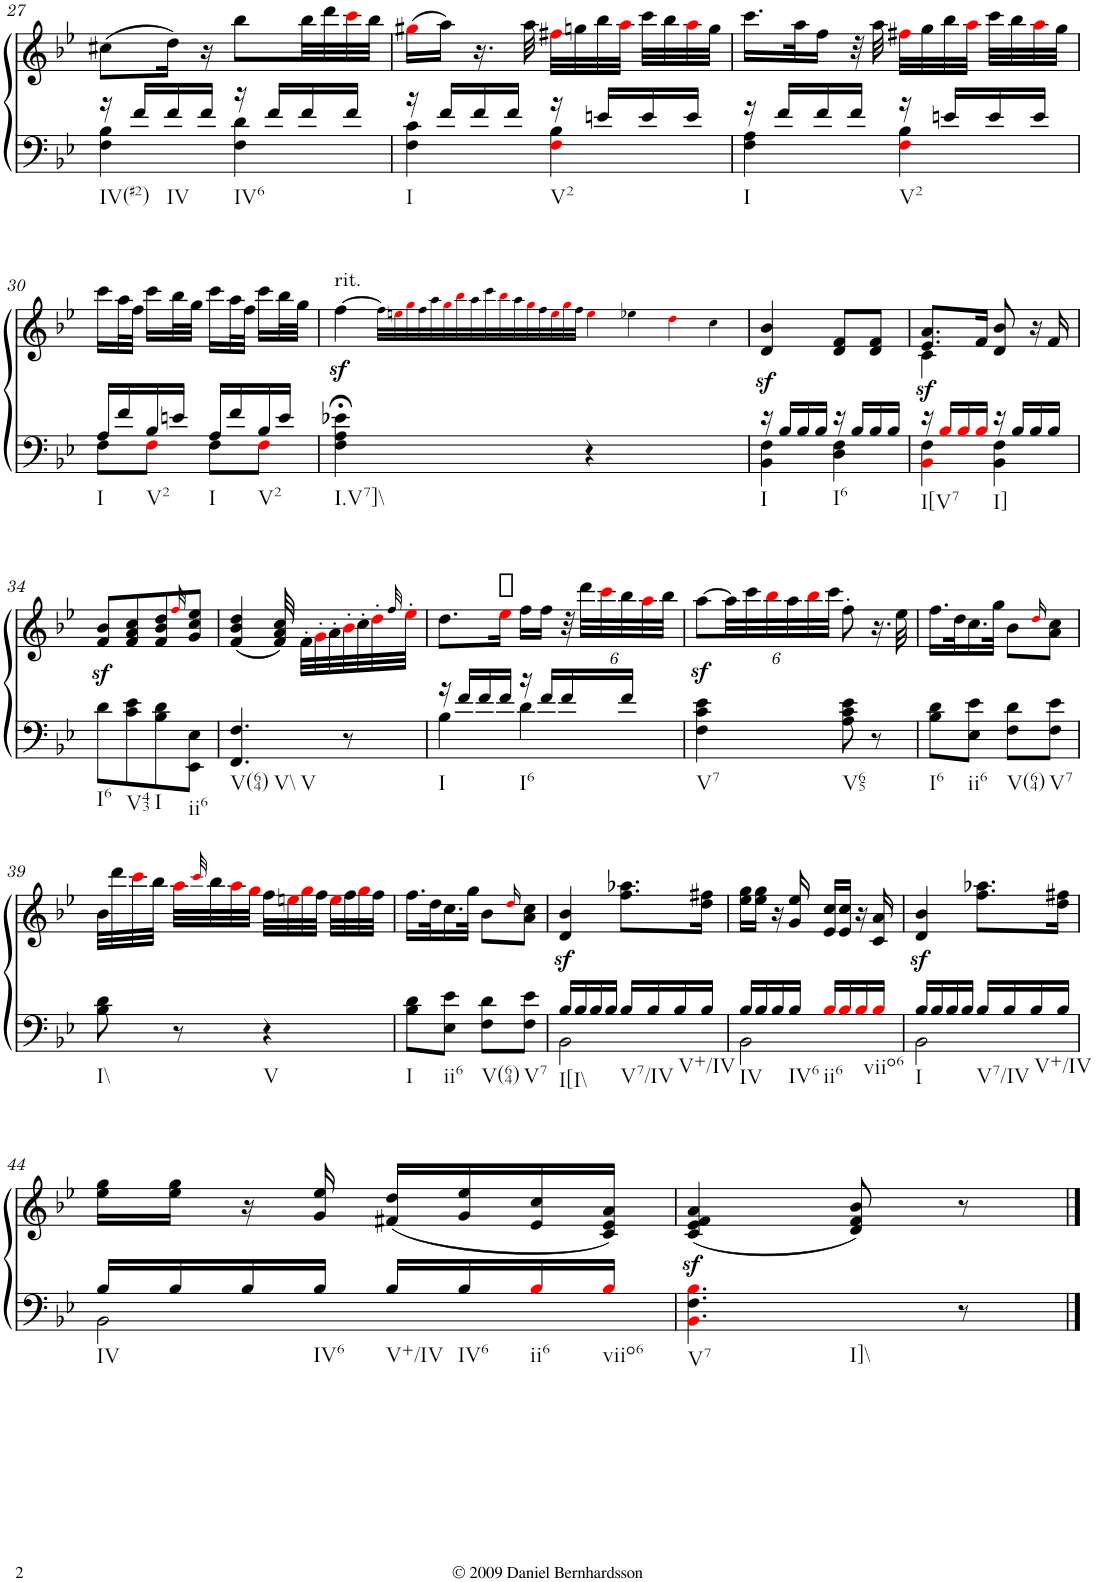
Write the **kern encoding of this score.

**kern	**kern	**dynam
*part1	*part1	*part1
*staff2	*staff1	*staff1/2
*I"Piano	*	*
*I'Pno.	*	*
!!LO:PB:g=z
*clefF4	*clefG2	*
*k[b-e-]	*k[b-e-]	*
*B-:	*B-:	*
*M2/4	*M2/4	*
=27	=27	=27
*^	*	*
!LO:TX:b:t=IV(#2)	!	!	!
16r	4F\ 4B-\	(8cc#X\L	.
16f/LL	.	.	.
!LO:TX:b:t=IV	!	!	!
16f/	.	16dd\Jk)	.
16f/JJ	.	16r	.
!LO:TX:b:t=IV6	!	!	!
16r	4F\ 4d\	8bb-\L	.
16f/LL	.	.	.
16f/	.	32bb-\LL	.
.	.	32ddd\	.
16f/JJ	.	32ccci\	.
.	.	32bb-\JJJ	.
=28	=28	=28	=28
!LO:TX:b:t=I	!	!	!
16r	4F\ 4c\	(16gg#Xi\LL	.
16f/LL	.	16aa\JJ)	.
16f/	.	16.r	.
16f/JJ	.	.	.
.	.	32aa\	.
!LO:TX:b:t=V2	!	!	!
16r	4Fi\ 4B-\	32ff#Xi\LLL	.
.	.	32ggn\	.
16en/LL	.	32bb-\	.
.	.	32aai\JJJ	.
16e/	.	32ccc\LLL	.
.	.	32bb-\	.
16e/JJ	.	32aai\	.
.	.	32gg\JJJ	.
=29	=29	=29	=29
!LO:TX:b:t=I	!	!	!
16r	4F\ 4A\	16.ccc\LL	.
16f/LL	.	.	.
.	.	32aa\K	.
16f/	.	16ff\JJ	.
16f/JJ	.	32r	.
.	.	32aa\	.
!LO:TX:b:t=V2	!	!	!
16r	4Fi\ 4B-\	32ff#Xi\LLL	.
.	.	32gg\	.
16en/LL	.	32bb-\	.
.	.	32aai\JJJ	.
16e/	.	32ccc\LLL	.
.	.	32bb-\	.
16e/JJ	.	32aai\	.
.	.	32gg\JJJ	.
!!LO:LB:g=z
=30	=30	=30	=30
!LO:TX:b:t=I	!	!	!
16A/LL	8F\L	16ccc\LL	.
16f/	.	32aa\L	.
.	.	32ff\JJJ	.
!LO:TX:b:t=V2	!	!	!
16B-/	8Fi\J	16ccc\LL	.
16en/JJ	.	32bb-\L	.
.	.	32gg\JJJ	.
!LO:TX:b:t=I	!	!	!
16A/LL	8F\L	16ccc\LL	.
16f/	.	32aa\L	.
.	.	32ff\JJJ	.
!LO:TX:b:t=V2	!	!	!
16B-/	8Fi\J	16ccc\LL	.
16e/JJ	.	32bb-\L	.
.	.	32gg\JJJ	.
*v	*v	*	*
=31	=31	=31
!	!LO:TX:a:t=rit.	!
!LO:TX:b:t=I.V7]\\	!	!
4F\;< 4A\;< 4e-X\;<	[>4ffz<\	.
4ryy	32ff!\LLL]	.
.	32een!i\	.
.	32gg!i\	.
.	32ff!\	.
.	32aa!\	.
.	32gg!i\	.
.	32bb-!i\	.
.	32aa!\	.
4ryy	32ccc!\	.
.	32bb-!i\	.
.	32aa!\	.
.	32gg!i\	.
.	32ff!\	.
.	32ee!i\	.
.	32gg!i\	.
.	32ff!\JJJ	.
4r	4ee!i\	.
2ryy	4ee-X!\	.
.	4dd!i\	.
4ryy	4cc!\	.
=32	=32	=32
*^	*	*
!LO:TX:b:t=I	!	!	!
16r	4BB-\ 4F\	4d/z< 4b-/z<	.
16B-/LL	.	.	.
16B-/	.	.	.
16B-/JJ	.	.	.
!LO:TX:b:t=I6	!	!	!
16r	4D\ 4F\	8d/ 8f/L	.
16B-/LL	.	.	.
16B-/	.	8d/ 8f/J	.
16B-/JJ	.	.	.
=33	=33	=33	=33
*	*	*^	*
!LO:TX:b:t=I[V7	!	!	!	!
!	!	!	!	!LO:DY:b
16r	4BB-i\ 4F\	8.e-/ 8.a/L	4c\	sf
16B-i/LL	.	.	.	.
16B-i/	.	.	.	.
16B-i/JJ	.	16f/Jk	.	.
!LO:TX:b:t=I]	!	!	!	!
16r	4BB-\ 4F\	8d/ 8b-/	4ryy	.
16B-/LL	.	.	.	.
16B-/	.	16r	.	.
16B-/JJ	.	16f/	.	.
*v	*v	*	*	*
*	*v	*v	*
!!LO:LB:g=z
=34	=34	=34
!LO:TX:b:t=I6	!	!
8d\L	8f/z< 8b-/z<L	.
!LO:TX:b:t=V43	!	!
8c\ 8e-\	8f/ 8a/ 8cc/	.
!LO:TX:b:t=I	!	!
8B-\ 8d\	8f/ 8b-/ 8dd/	.
.	32qffi/	.
!LO:TX:b:t=ii6	!	!
8EE-\ 8E-\J	8g/ 8cc/ 8ee-/J	.
=35	=35	=35
!LO:TX:b:t=V(64)	!	!
!LO:TX:b:t=V\\	!	!
!LO:TX:b:t=V	!	!
4.FF/ 4.F/	(4f/ 4b-/ 4dd/	.
.	32f/ 32a/ 32cc/)	.
.	32f'\LLL	.
.	32g'i\	.
.	32a'\	.
8r	32b-'i\	.
.	32cc'\	.
.	32dd'i\	.
.	32qff/	.
.	32ee-'i\JJJ	.
=36	=36	=36
*^	*	*
!LO:TX:b:t=I	!	!	!
16r	4B-\	8.dd\L	.
16f/LL	.	.	.
16f/	.	.	.
16f/JJ	.	16ee-i\Jk	.
!LO:TX:b:t=I6	!	!	!
16r	4d\	16ff\LL	.
16f/LL	.	16ff\JJ	.
*	*	*Xbrackettup	*
16f/	.	48r	.
.	.	48ddd\LLL	.
.	.	48ccci\	.
16f/JJ	.	48bb-\	.
.	.	48aai\	.
.	.	48bb-\JJJ	.
*v	*v	*	*
=37	=37	=37
!LO:TX:b:t=V7	!	!
4F\ 4c\ 4e-\	[>8aaz<\L	.
.	48aa\LL]	.
.	48ccc\	.
.	48bb-i\	.
.	48aa\	.
.	48bb-i\	.
.	48ccc\JJJ	.
!LO:TX:b:t=V65	!	!
8A\ 8c\ 8e-\	8ff'\	.
8r	16.r	.
.	32ee-\	.
=38	=38	=38
!LO:TX:b:t=I6	!	!
8B-\ 8d\L	16.ff\LL	.
.	32dd\K	.
!LO:TX:b:t=ii6	!	!
8E-\ 8e-\J	16.cc\	.
.	32gg\JJk	.
!LO:TX:b:t=V(64)	!	!
8F\ 8d\L	8b-\L	.
.	16qddi/	.
!LO:TX:b:t=V7	!	!
8F\ 8e-\J	8a\ 8cc\J	.
!!LO:LB:g=z
=39	=39	=39
!LO:TX:b:t=I\\	!	!
8B-\ 8d\	32b-\LLL	.
.	32ddd\	.
.	32ccci\	.
.	32bb-\JJJ	.
8r	32aai\LLL	.
.	32qccci/	.
.	32bb-\	.
.	32aai\	.
.	32ggi\JJJ	.
!LO:TX:b:t=V	!	!
4r	32ff\LLL	.
.	32eeni\	.
.	32ggi\	.
.	32ff\JJJ	.
.	32eei\LLL	.
.	32ff\	.
.	32ggi\	.
.	32ff\JJJ	.
=40	=40	=40
!LO:TX:b:t=I	!	!
8B-\ 8d\L	16.ff\LL	.
.	32dd\K	.
!LO:TX:b:t=ii6	!	!
8E-\ 8e-\J	16.cc\	.
.	32gg\JJk	.
!LO:TX:b:t=V(64)	!	!
8F\ 8d\L	8b-\L	.
.	16qddi/	.
!LO:TX:b:t=V7	!	!
8F\ 8e-\J	8a\ 8cc\J	.
=41	=41	=41
*^	*	*
!LO:TX:b:t=I[I\\	!	!	!
16B-/LL	2BB-\	4d/z< 4b-/z<	.
16B-/	.	.	.
16B-/	.	.	.
16B-/JJ	.	.	.
!LO:TX:b:t=V7/IV	!	!	!
16B-/LL	.	8.ff\ 8.aa-X\L	.
16B-/	.	.	.
16B-/	.	.	.
!LO:TX:b:t=V+/IV	!	!	!
16B-/JJ	.	16dd\ 16ff#X\Jk	.
=42	=42	=42	=42
!LO:TX:b:t=IV	!	!	!
16B-/LL	2BB-\	16ee-\ 16gg\LL	.
16B-/	.	16ee-\ 16gg\JJ	.
16B-/	.	16r	.
!LO:TX:b:t=IV6	!	!	!
16B-/JJ	.	16g/ 16ee-/	.
!LO:TX:b:t=ii6	!	!	!
16B-i/LL	.	16e-/ 16cc/LL	.
16B-i/	.	16e-/ 16cc/JJ	.
16B-i/	.	16r	.
!LO:TX:b:t=viio6	!	!	!
16B-i/JJ	.	16c/ 16a/	.
=43	=43	=43	=43
!LO:TX:b:t=I	!	!	!
16B-/LL	2BB-\	4d/z< 4b-/z<	.
16B-/	.	.	.
16B-/	.	.	.
16B-/JJ	.	.	.
!LO:TX:b:t=V7/IV	!	!	!
16B-/LL	.	8.ff\ 8.aa-X\L	.
16B-/	.	.	.
16B-/	.	.	.
!LO:TX:b:t=V+/IV	!	!	!
16B-/JJ	.	16dd\ 16ff#X\Jk	.
!!LO:LB:g=z
=44	=44	=44	=44
!LO:TX:b:t=IV	!	!	!
16B-/LL	2BB-\	16ee-\ 16gg\LL	.
16B-/	.	16ee-\ 16gg\JJ	.
16B-/	.	16r	.
!LO:TX:b:t=IV6	!	!	!
16B-/JJ	.	16g/ 16ee-/	.
!LO:TX:b:t=V+/IV	!	!	!
16B-/LL	.	(16f#X/ 16dd/LL	.
!LO:TX:b:t=IV6	!	!	!
16B-/	.	16g/ 16ee-/	.
!LO:TX:b:t=ii6	!	!	!
16B-i/	.	16e-/ 16cc/	.
!LO:TX:b:t=viio6	!	!	!
16B-i/JJ	.	16c/ 16e-/ 16a/JJ)	.
*v	*v	*	*
=45	=45	=45
!LO:TX:b:t=V7	!	!
!LO:TX:b:t=I]\\	!	!
4.BB-i\ 4.F\ 4.B-i\	(4c/z< 4e-/z< 4f/z< 4a/z<	.
.	8d/ 8f/ 8b-/)	.
8r	8r	.
==	==	==
*-	*-	*-
